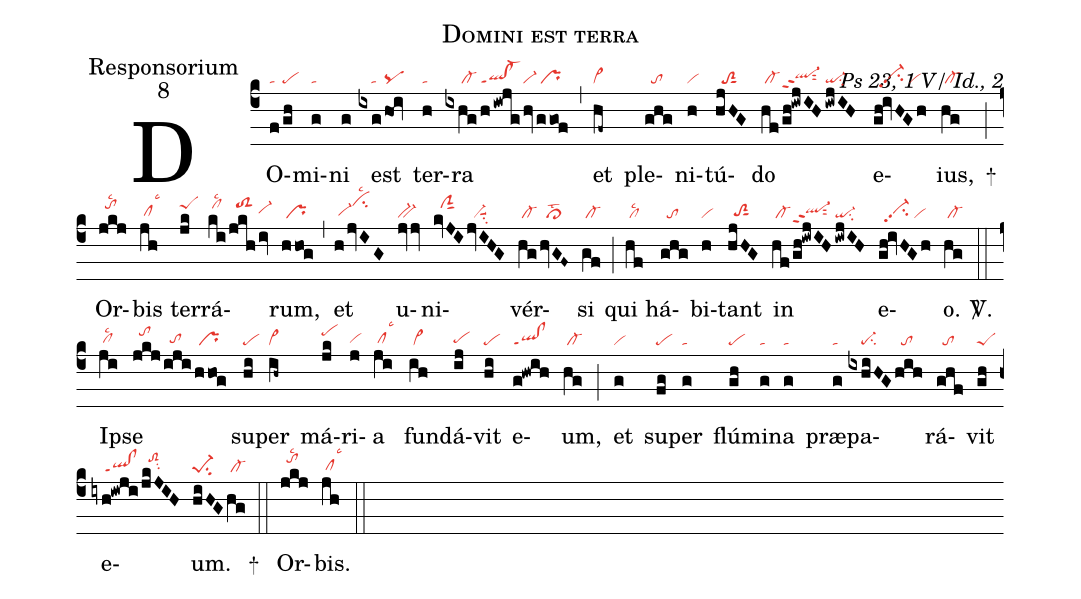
name:Domini est terra;
office-part:Responsorium;
mode:8;
commentary:Ps 23, 1 V/ Id., 2;
nabc-lines:1;
%%
(c4)
DO(f|ta|/gh|pe)mi(g|ta)ni(g) est(ixg|////ta|!hOi|pq) ter(h|ta)ra(ixhg|/////cl-|/hiwjg|ql!cl-ppt1|/hv|vi-|/ggof|/pr) (,)
et(hf~|cl~) ple(ghg|//to)ni(h|vi)tú(hjHG|//toS2sut1)do(hf|/cl-|/gh!iwjIH|ql-hhppt2sut2|/iwjIH|qi-su2) e(gh!ivHGh|//vi-hhpp2su2/vi)ius,(hg|/cl-) +(;)
Or(jkj|//tohjlsc2)bis(jh|/clhglsc3) ter(jk|peShj)rá(ki|/clhjlsc2|/jkh|//toS2hj|/iv|vi-hh)rum,(hhog|/pr) (,)
et(h/jvIG|/vi-hgcihklsc2) u(jvjv|bv-)ni(kvJI|//ciGhj|jvIHG|//vi-suu1su2)vér(hg|/cl-|/hvGF~|//cl>lst2)si(gf|/cl-) (;)
qui(hf|/cllsc2) há(ghg|//to)bi(h|vi)tant(hjHG|//toS2hgsut1) in(hf|/cl-|/gh!iwjIH|ql-hhppt2sut2|/iwjIH|qi-su2) e(gh!ivHGh|//vi-hhpp2su2/vi)o.(hg|/cl-) <sp>V/</sp>.(::)
Ip(ji|/clhglsc2)se(jkj|//tohj|/iji|//tohg|/hhog|/pr) su(hi|pe)per(ih~|cl~) má(jk|pehj)ri(j|vihg)a(ji|/clhglsc3) fun(ih|/cl~)dá(ij|pehg)vit(hi|pe) e(g!hwih|ql!clppt1)um,(hg|/cl-) (;)
et(g|vi) su(fg|pe)per(g|ta) flú(gh|pe)mi(g|ta)na(g|ta) præ(g|ta)pa(ixhiHG|////pe-su2|/hih|//to)rá(ghf|//to)vit(gh|peS) e(iyh!iwji|////ql!clppt1|/jkJIH|//toS2hjsu2)um.(hiHG|pe-1su2|hg|/cl-) +(::)
Or(jkj|//tohjlsc2)bis.(jh|/clhglsc3) (::)
